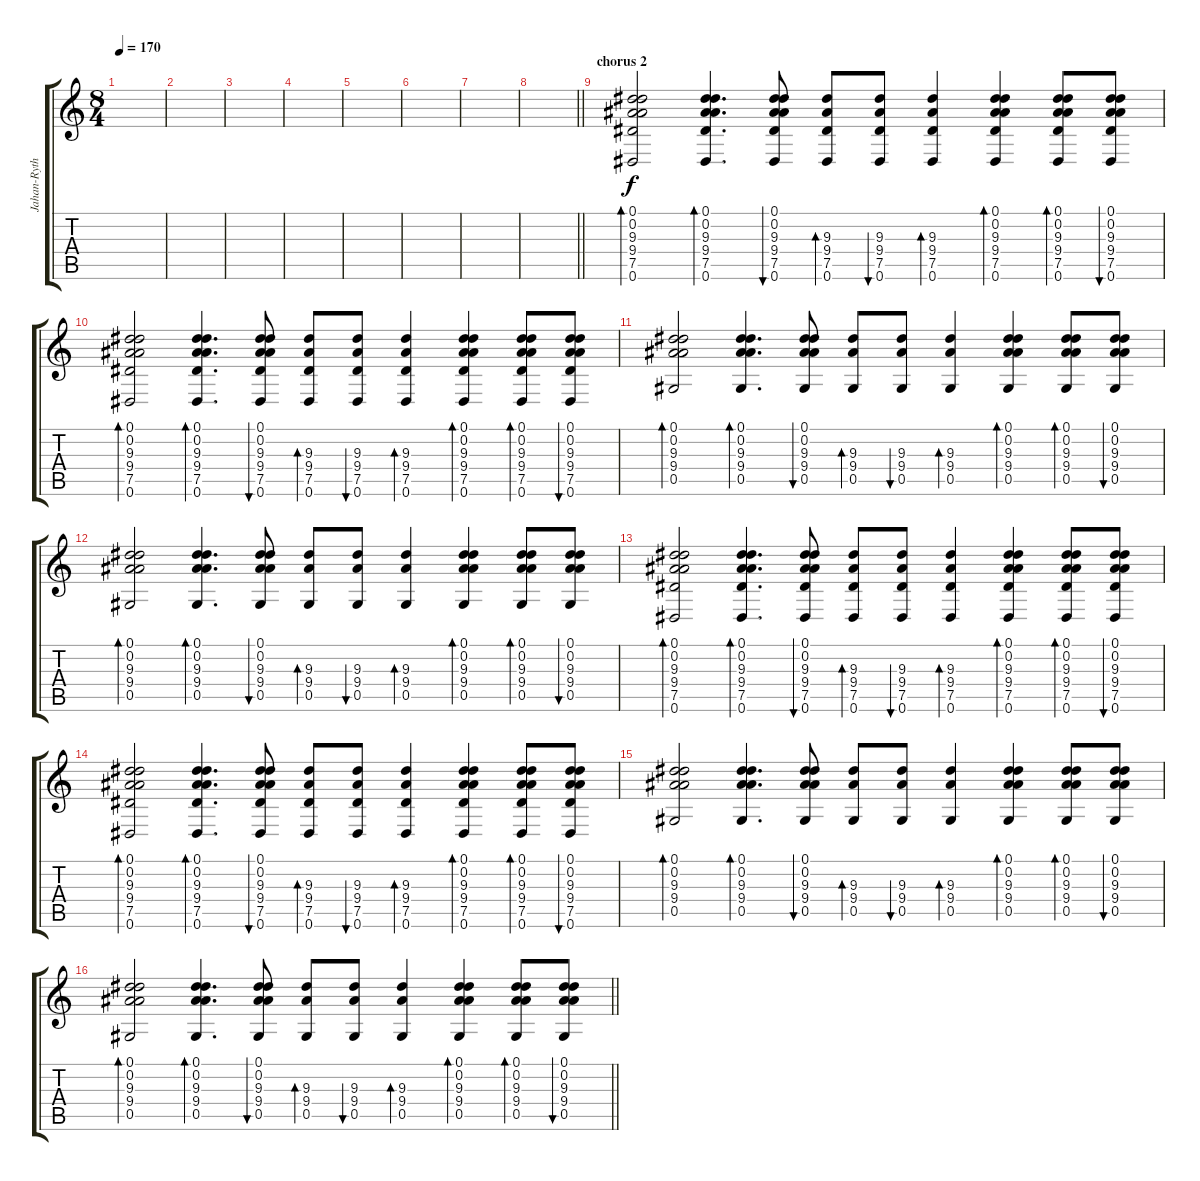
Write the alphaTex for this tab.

\track ("Jahan-Rythm" "Jahan-Ryth") {instrument acousticguitarsteel}
\staff {score tabs}
\tuning (Eb4 Bb3 Gb3 Db3 Ab2 Eb2) {hide}
\ts (8 4)
\tempo 170
\clef g2
\ks c
|
|
|
|
|
|
|
\barLineRight lightlight
|
\section ("" "chorus 2")
(0.1 0.2 9.3 9.4 7.5 0.6).2{bd 30 instrument electricguitarclean} (0.1 0.2 9.3 9.4 7.5 0.6).4{d bd 30} (0.1 0.2 9.3 9.4 7.5 0.6).8{bu 30} (9.3 9.4 7.5 0.6).8{bd 30} (9.3 9.4 7.5 0.6).8{bu 30} (9.3 9.4 7.5 0.6).4{bd 30} (0.1 0.2 9.3 9.4 7.5 0.6).4{bd 30} (0.1 0.2 9.3 9.4 7.5 0.6).8{bd 30} (0.1 0.2 9.3 9.4 7.5 0.6).8{bu 30} |
(0.1 0.2 9.3 9.4 7.5 0.6).2{bd 30} (0.1 0.2 9.3 9.4 7.5 0.6).4{d bd 30} (0.1 0.2 9.3 9.4 7.5 0.6).8{bu 30} (9.3 9.4 7.5 0.6).8{bd 30} (9.3 9.4 7.5 0.6).8{bu 30} (9.3 9.4 7.5 0.6).4{bd 30} (0.1 0.2 9.3 9.4 7.5 0.6).4{bd 30} (0.1 0.2 9.3 9.4 7.5 0.6).8{bd 30} (0.1 0.2 9.3 9.4 7.5 0.6).8{bu 30} |
(0.1 0.2 9.3 9.4 0.5).2{bd 30} (0.1 0.2 9.3 9.4 0.5).4{d bd 30} (0.1 0.2 9.3 9.4 0.5).8{bu 30} (9.3 9.4 0.5).8{bd 30} (9.3 9.4 0.5).8{bu 30} (9.3 9.4 0.5).4{bd 30} (0.1 0.2 9.3 9.4 0.5).4{bd 30} (0.1 0.2 9.3 9.4 0.5).8{bd 30} (0.1 0.2 9.3 9.4 0.5).8{bu 30} |
(0.1 0.2 9.3 9.4 0.5).2{bd 30} (0.1 0.2 9.3 9.4 0.5).4{d bd 30} (0.1 0.2 9.3 9.4 0.5).8{bu 30} (9.3 9.4 0.5).8{bd 30} (9.3 9.4 0.5).8{bu 30} (9.3 9.4 0.5).4{bd 30} (0.1 0.2 9.3 9.4 0.5).4{bd 30} (0.1 0.2 9.3 9.4 0.5).8{bd 30} (0.1 0.2 9.3 9.4 0.5).8{bu 30} |
(0.1 0.2 9.3 9.4 7.5 0.6).2{bd 30} (0.1 0.2 9.3 9.4 7.5 0.6).4{d bd 30} (0.1 0.2 9.3 9.4 7.5 0.6).8{bu 30} (9.3 9.4 7.5 0.6).8{bd 30} (9.3 9.4 7.5 0.6).8{bu 30} (9.3 9.4 7.5 0.6).4{bd 30} (0.1 0.2 9.3 9.4 7.5 0.6).4{bd 30} (0.1 0.2 9.3 9.4 7.5 0.6).8{bd 30} (0.1 0.2 9.3 9.4 7.5 0.6).8{bu 30} |
(0.1 0.2 9.3 9.4 7.5 0.6).2{bd 30} (0.1 0.2 9.3 9.4 7.5 0.6).4{d bd 30} (0.1 0.2 9.3 9.4 7.5 0.6).8{bu 30} (9.3 9.4 7.5 0.6).8{bd 30} (9.3 9.4 7.5 0.6).8{bu 30} (9.3 9.4 7.5 0.6).4{bd 30} (0.1 0.2 9.3 9.4 7.5 0.6).4{bd 30} (0.1 0.2 9.3 9.4 7.5 0.6).8{bd 30} (0.1 0.2 9.3 9.4 7.5 0.6).8{bu 30} |
(0.1 0.2 9.3 9.4 0.5).2{bd 30} (0.1 0.2 9.3 9.4 0.5).4{d bd 30} (0.1 0.2 9.3 9.4 0.5).8{bu 30} (9.3 9.4 0.5).8{bd 30} (9.3 9.4 0.5).8{bu 30} (9.3 9.4 0.5).4{bd 30} (0.1 0.2 9.3 9.4 0.5).4{bd 30} (0.1 0.2 9.3 9.4 0.5).8{bd 30} (0.1 0.2 9.3 9.4 0.5).8{bu 30} |
\barLineRight lightlight
(0.1 0.2 9.3 9.4 0.5).2{bd 30} (0.1 0.2 9.3 9.4 0.5).4{d bd 30} (0.1 0.2 9.3 9.4 0.5).8{bu 30} (9.3 9.4 0.5).8{bd 30} (9.3 9.4 0.5).8{bu 30} (9.3 9.4 0.5).4{bd 30} (0.1 0.2 9.3 9.4 0.5).4{bd 30} (0.1 0.2 9.3 9.4 0.5).8{bd 30} (0.1 0.2 9.3 9.4 0.5).8{bu 30}
